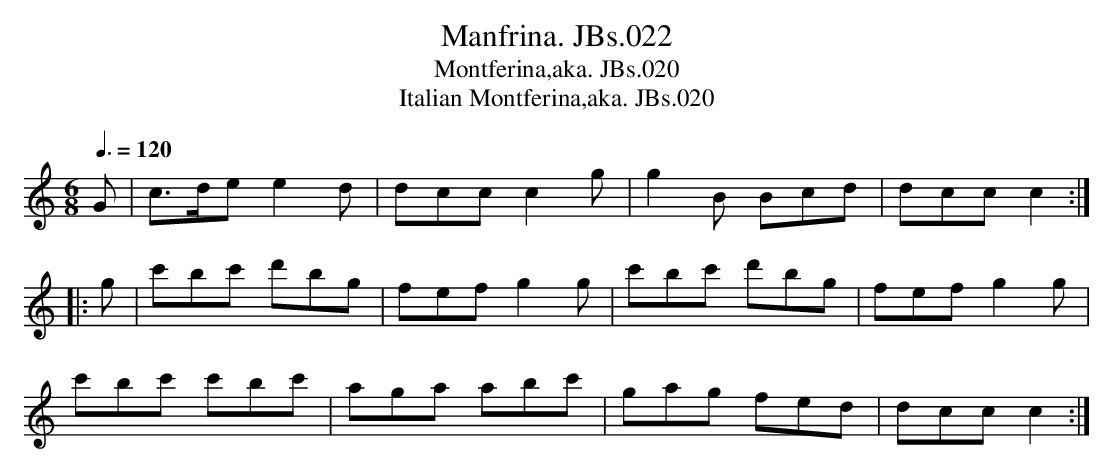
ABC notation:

X:1
T:Manfrina. JBs.022
T:Montferina,aka. JBs.020
T:Italian Montferina,aka. JBs.020
L:1/8
M:6/8
Q:3/8=120
K:C
G|c>de e2d|dcc c2g|g2B Bcd|dcc c2:|!
|:g|c'bc' d'bg|fef g2g|c'bc' d'bg|fefg2g|!
c'bc' c'bc'|aga abc'|gag fed|dcc c2:|
